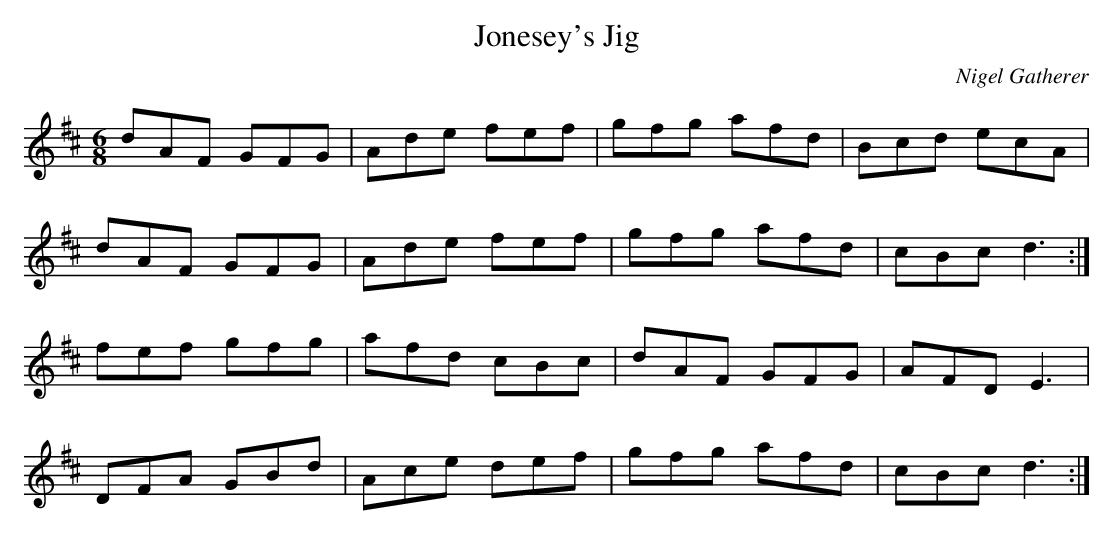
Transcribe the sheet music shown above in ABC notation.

X:1
T:Jonesey's Jig
C:Nigel Gatherer
M:6/8
L:1/8
K:D
dAF GFG | Ade fef | gfg afd | Bcd ecA |
dAF GFG | Ade fef | gfg afd | cBc d3 :|
fef gfg | afd cBc | dAF GFG | AFD E3 |
DFA GBd | Ace def | gfg afd | cBc d3 :|
